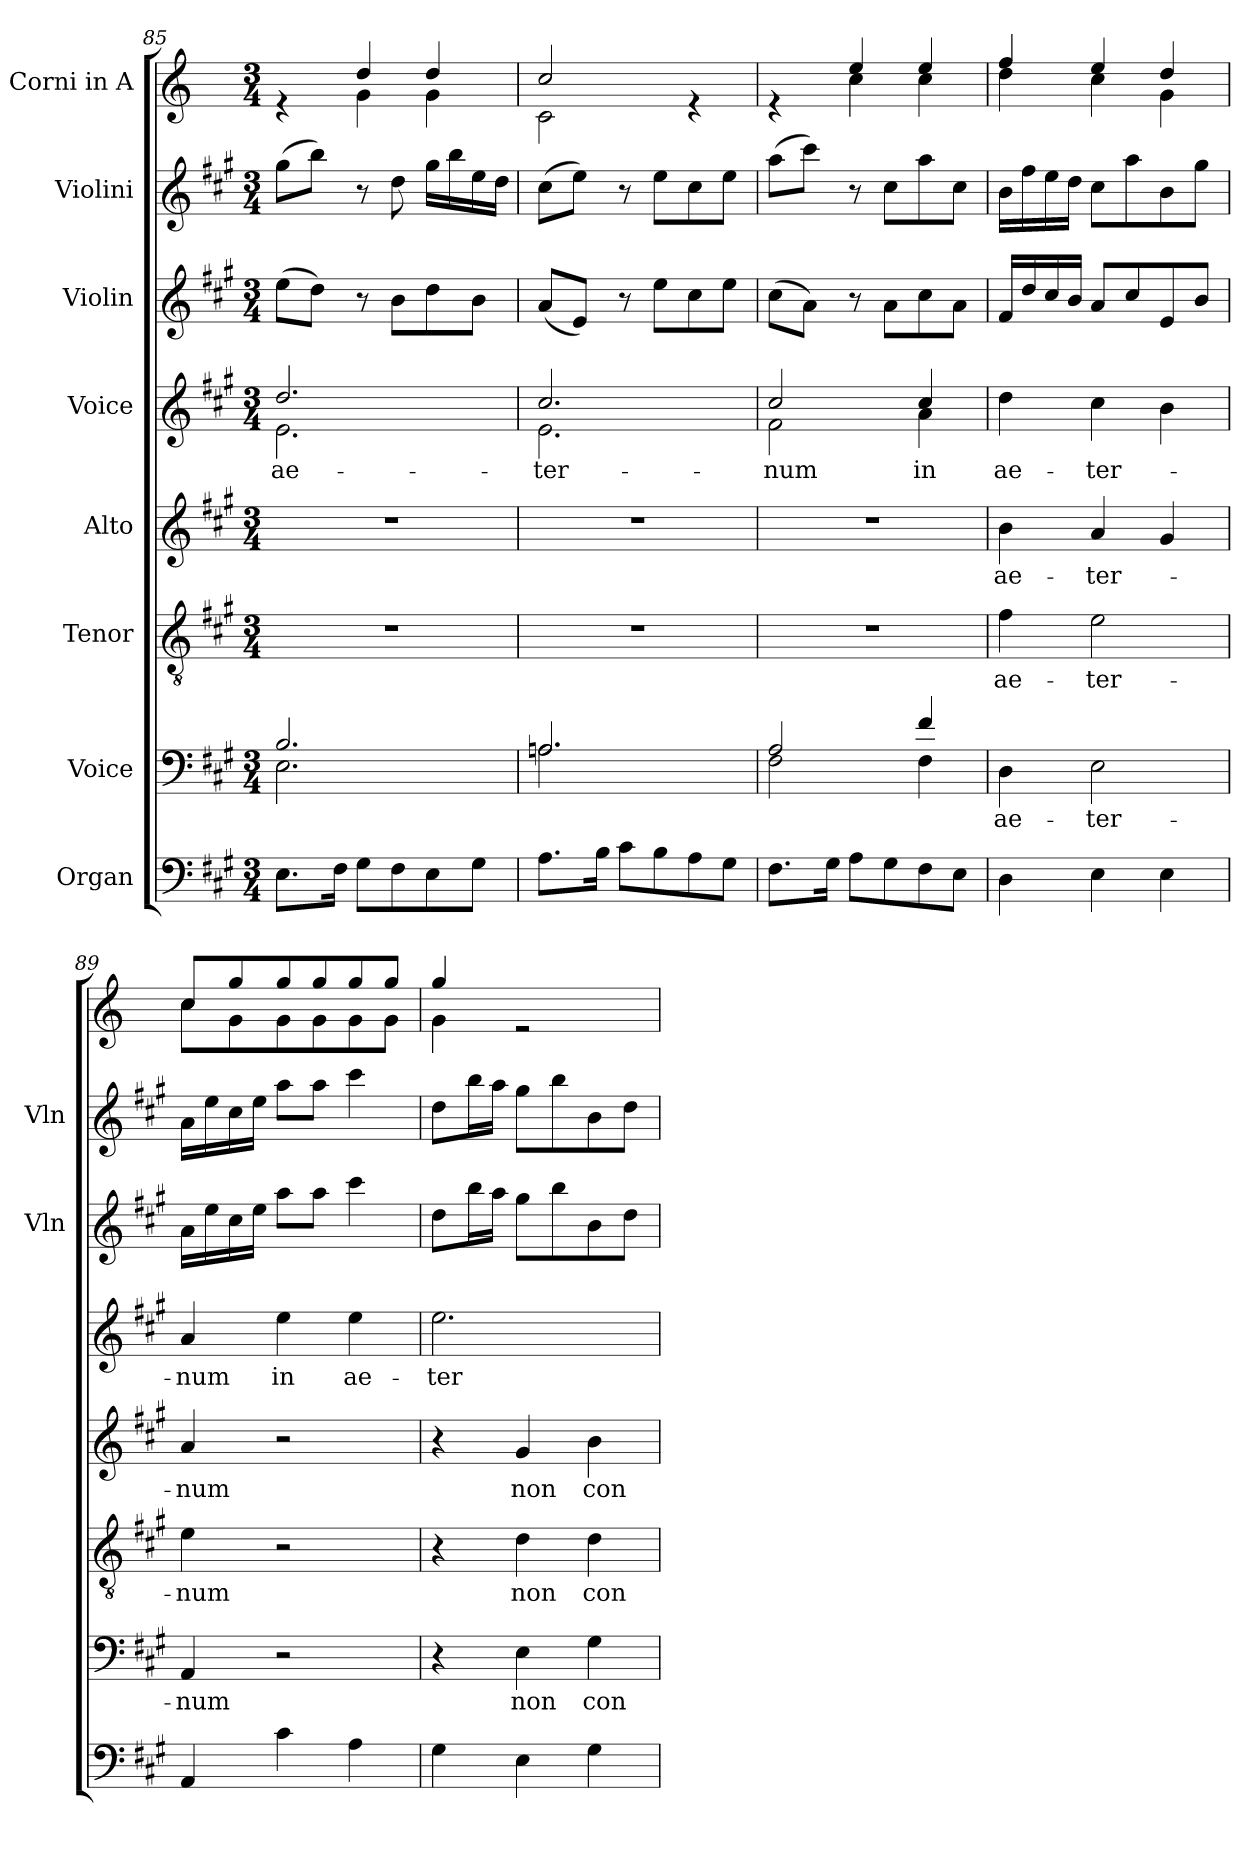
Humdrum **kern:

**kern	**kern	**text	**kern	**text	**kern	**text	**kern	**text	**kern	**kern	**kern
*part8	*part7	*part7	*part6	*part6	*part5	*part5	*part4	*part4	*part3	*part2	*part1
*staff8	*staff7	*staff7	*staff6	*staff6	*staff5	*staff5	*staff4	*staff4	*staff3	*staff2	*staff1
*I"Organ	*I"Voice	*	*I"Tenor	*	*I"Alto	*	*I"Voice	*	*I"Violin	*I"Violini	*I"Corni in A
*	*	*	*	*	*	*	*	*	*I'Vln	*I'Vln	*
*clefF4	*clefF4	*	*clefGv2	*	*clefG2	*	*clefG2	*	*clefG2	*clefG2	*clefG2
*	*	*	*	*	*	*	*	*	*	*	*ITrd2c3
*k[f#c#g#]	*k[f#c#g#]	*	*k[f#c#g#]	*	*k[f#c#g#]	*	*k[f#c#g#]	*	*k[f#c#g#]	*k[f#c#g#]	*k[f#c#g#]
*M3/4	*M3/4	*	*M3/4	*	*M3/4	*	*M3/4	*	*M3/4	*M3/4	*M3/4
=85	=85	=85	=85	=85	=85	=85	=85	=85	=85	=85	=85
*	*^	*	*	*	*	*	*	*	*	*	*
!	!	!	!	!	!	!	!	!	!LO:LY:b	!	!	!
*	*	*	*	*	*	*	*	*^	*	*	*	*^
8.E\L	2.B/	2.E\	.	2.r	.	2.r	.	2.dd/	2.e\	ae-	(8ee\L	(8gg#\L	4re	4ryy
.	.	.	.	.	.	.	.	.	.	.	8dd\J)	8bb\J)	.	.
16F#\Jk	.	.	.	.	.	.	.	.	.	.	.	.	.	.
8G#\L	.	.	.	.	.	.	.	.	.	.	8r	8r	4b/	4e\
8F#\	.	.	.	.	.	.	.	.	.	.	8b\L	8dd\	.	.
8E\	.	.	.	.	.	.	.	.	.	.	8dd\	16gg#\LL	4b/	4e\
.	.	.	.	.	.	.	.	.	.	.	.	16bb\	.	.
8G#\J	.	.	.	.	.	.	.	.	.	.	8b\J	16ee\	.	.
.	.	.	.	.	.	.	.	.	.	.	.	16dd\JJ	.	.
=86	=86	=86	=86	=86	=86	=86	=86	=86	=86	=86	=86	=86	=86	=86
!	!	!	!	!	!	!	!	!	!	!LO:LY:b	!	!	!	!
8.A\L	2.A/	2.An\	.	2.r	.	2.r	.	2.cc#/	2.e\	-ter-	(8a/L	(8cc#\L	2a/	2A\
.	.	.	.	.	.	.	.	.	.	.	8e/J)	8ee\J)	.	.
16B\Jk	.	.	.	.	.	.	.	.	.	.	.	.	.	.
8c#\L	.	.	.	.	.	.	.	.	.	.	8r	8r	.	.
8B\	.	.	.	.	.	.	.	.	.	.	8ee\L	8ee\L	.	.
8A\	.	.	.	.	.	.	.	.	.	.	8cc#\	8cc#\	4re	4ryy
8G#\J	.	.	.	.	.	.	.	.	.	.	8ee\J	8ee\J	.	.
=87	=87	=87	=87	=87	=87	=87	=87	=87	=87	=87	=87	=87	=87	=87
!	!	!	!	!	!	!	!	!	!	!LO:LY:b	!	!	!	!
8.F#\L	2A/	2F#\	.	2.r	.	2.r	.	2cc#/	2f#\	-num	(8cc#\L	(8aa\L	4re	4ryy
.	.	.	.	.	.	.	.	.	.	.	8a\J)	8ccc#\J)	.	.
16G#\Jk	.	.	.	.	.	.	.	.	.	.	.	.	.	.
8A\L	.	.	.	.	.	.	.	.	.	.	8r	8r	4cc#/	4a\
8G#\	.	.	.	.	.	.	.	.	.	.	8a\L	8cc#\L	.	.
!	!	!	!	!	!	!	!	!	!	!LO:LY:b	!	!	!	!
8F#\	4f#/	4F#\	.	.	.	.	.	4cc#/	4a\	in	8cc#\	8aa\	4cc#/	4a\
8E\J	.	.	.	.	.	.	.	.	.	.	8a\J	8cc#\J	.	.
*	*v	*v	*	*	*	*	*	*v	*v	*	*	*	*	*
!!LO:PB:g=z	!!
=88	=88	=88	=88	=88	=88	=88	=88	=88	=88	=88	=88	=88
!	!	!LO:LY:b	!	!LO:LY:b	!	!LO:LY:b	!	!LO:LY:b	!	!	!	!
4D\	4D\	ae-	4f#\	ae-	4b\	ae-	4dd\	ae-	16f#/LL	16b\LL	4dd/	4b\
.	.	.	.	.	.	.	.	.	16dd/	16ff#\	.	.
.	.	.	.	.	.	.	.	.	16cc#/	16ee\	.	.
.	.	.	.	.	.	.	.	.	16b/JJ	16dd\JJ	.	.
!	!	!LO:LY:b	!	!LO:LY:b	!	!LO:LY:b	!	!LO:LY:b	!	!	!	!
4E\	2E\	-ter-	2e\	-ter-	4a/	-ter-	4cc#\	-ter-	8a/L	8cc#\L	4cc#/	4a\
.	.	.	.	.	.	.	.	.	8cc#/	8aa\	.	.
4E\	.	.	.	.	4g#/	.	4b\	.	8e/	8b\	4b/	4e\
.	.	.	.	.	.	.	.	.	8b/J	8gg#\J	.	.
=89	=89	=89	=89	=89	=89	=89	=89	=89	=89	=89	=89	=89
!	!	!LO:LY:b	!	!LO:LY:b	!	!LO:LY:b	!	!LO:LY:b	!	!	!	!
4AA/	4AA/	-num	4e\	-num	4a/	-num	4a/	-num	16a\LL	16a\LL	8a/L	8a\L
.	.	.	.	.	.	.	.	.	16ee\	16ee\	.	.
.	.	.	.	.	.	.	.	.	16cc#\	16cc#\	8ee/	8e\
.	.	.	.	.	.	.	.	.	16ee\JJ	16ee\JJ	.	.
!	!	!	!	!	!	!	!	!LO:LY:b	!	!	!	!
4c#\	2r	.	2r	.	2r	.	4ee\	in	8aa\L	8aa\L	8ee/	8e\
.	.	.	.	.	.	.	.	.	8aa\J	8aa\J	8ee/	8e\
!	!	!	!	!	!	!	!	!LO:LY:b	!	!	!	!
4A\	.	.	.	.	.	.	4ee\	ae-	4ccc#\	4ccc#\	8ee/	8e\
.	.	.	.	.	.	.	.	.	.	.	8ee/J	8e\J
=90	=90	=90	=90	=90	=90	=90	=90	=90	=90	=90	=90	=90
!	!	!	!	!	!	!	!	!LO:LY:b	!	!	!	!
4G#\	4r	.	4r	.	4r	.	2.ee\	-ter-	8dd\L	8dd\L	4ee/	4e\
.	.	.	.	.	.	.	.	.	16bb\L	16bb\L	.	.
.	.	.	.	.	.	.	.	.	16aa\JJ	16aa\JJ	.	.
!	!	!LO:LY:b	!	!LO:LY:b	!	!LO:LY:b	!	!	!	!	!	!
4E\	4E\	non	4d\	non	4g#/	non	.	.	8gg#\L	8gg#\L	2re	2ryy
.	.	.	.	.	.	.	.	.	8bb\	8bb\	.	.
!	!	!LO:LY:b	!	!LO:LY:b	!	!LO:LY:b	!	!	!	!	!	!
4G#\	4G#\	con-	4d\	con-	4b\	con-	.	.	8b\	8b\	.	.
.	.	.	.	.	.	.	.	.	8dd\J	8dd\J	.	.
*	*	*	*	*	*	*	*	*	*	*	*v	*v
=	=	=	=	=	=	=	=	=	=	=	=
*-	*-	*-	*-	*-	*-	*-	*-	*-	*-	*-	*-
